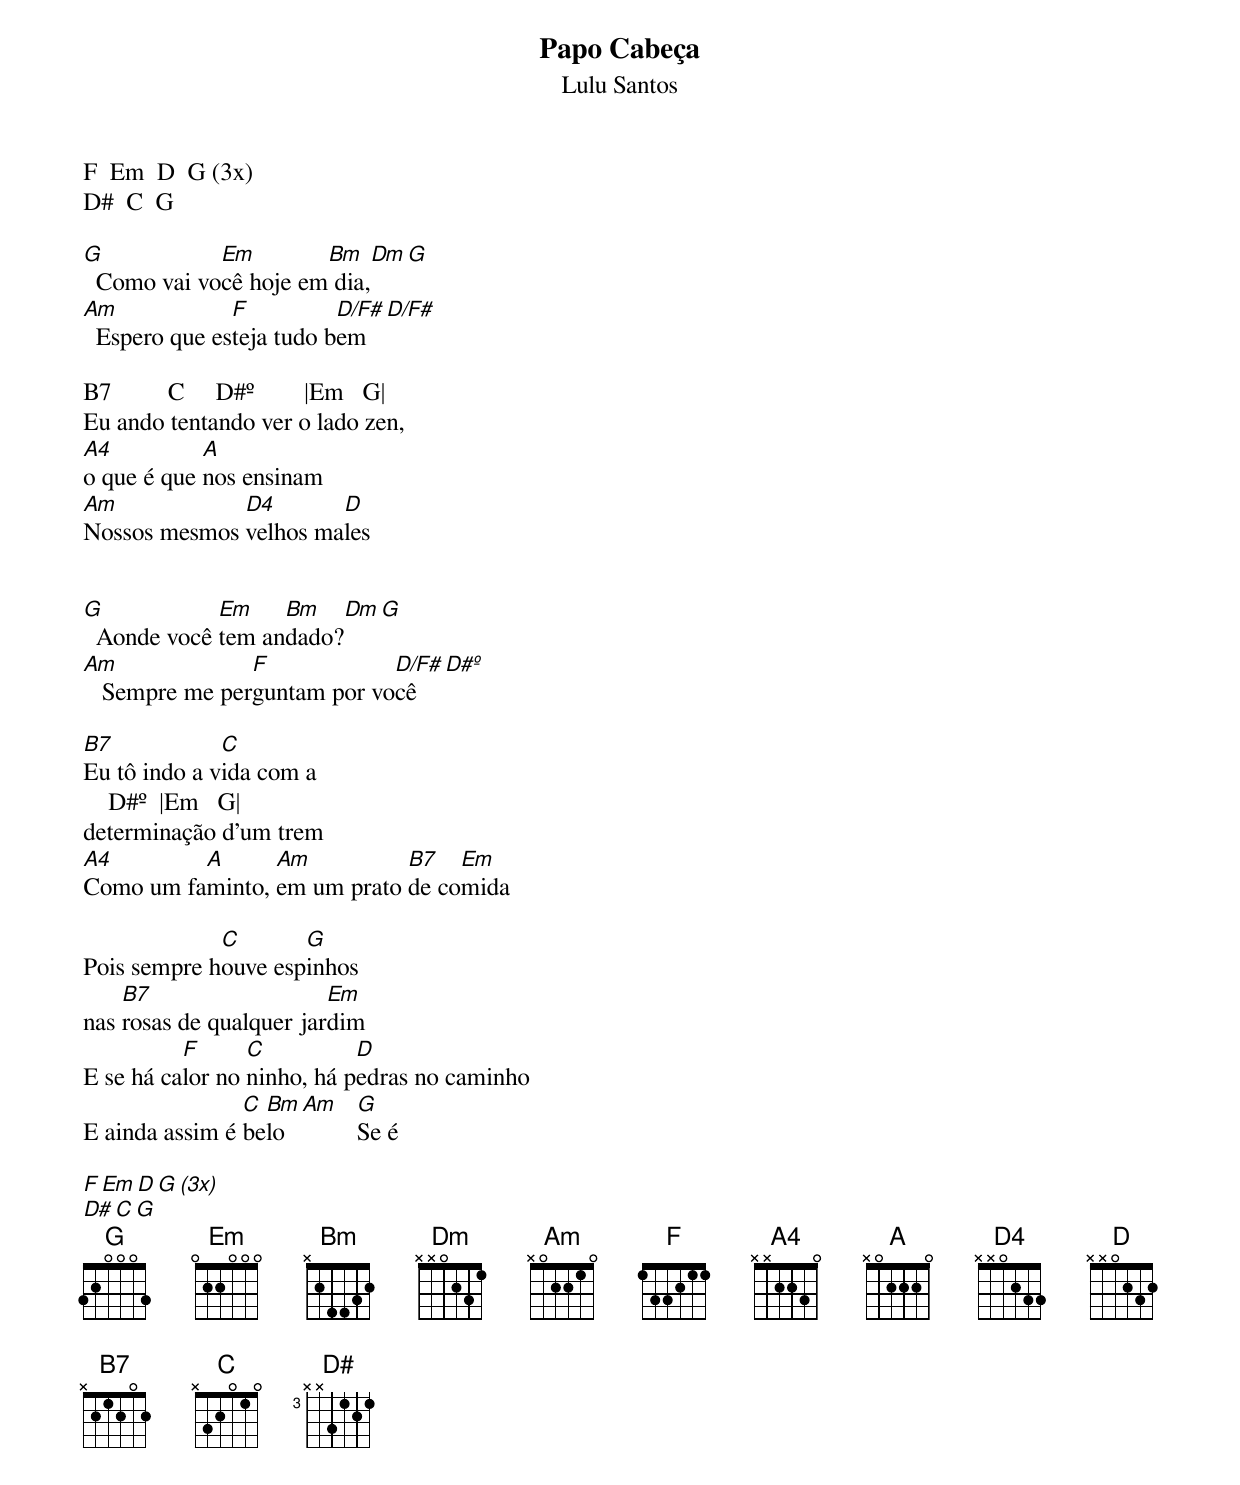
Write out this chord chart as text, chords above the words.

Papo Cabeça
Lulu Santos

F  Em  D  G (3x)
D#  C  G

G            Em        Bm      Dm  G
  Como vai você hoje em dia,
Am             F          D/F#    D/F#
  Espero que esteja tudo bem

B7         C     D#º        |Em   G|
Eu ando tentando ver o lado zen,
A4          A
o que é que nos ensinam
Am            D4       D
Nossos mesmos velhos males


G            Em    Bm        Dm   G
  Aonde você tem andado?
Am              F            D/F#    D#º
   Sempre me perguntam por você

B7            C
Eu tô indo a vida com a
    D#º  |Em   G|
determinação d’um trem
A4        A      Am          B7   Em
Como um faminto, em um prato de comida

             C       G
Pois sempre houve espinhos
    B7                   Em
nas rosas de qualquer jardim
          F      C          D
E se há calor no ninho, há pedras no caminho
                C Bm Am G
E ainda assim é belo    Se é

F  Em  D  G (3x)
D#  C  G
